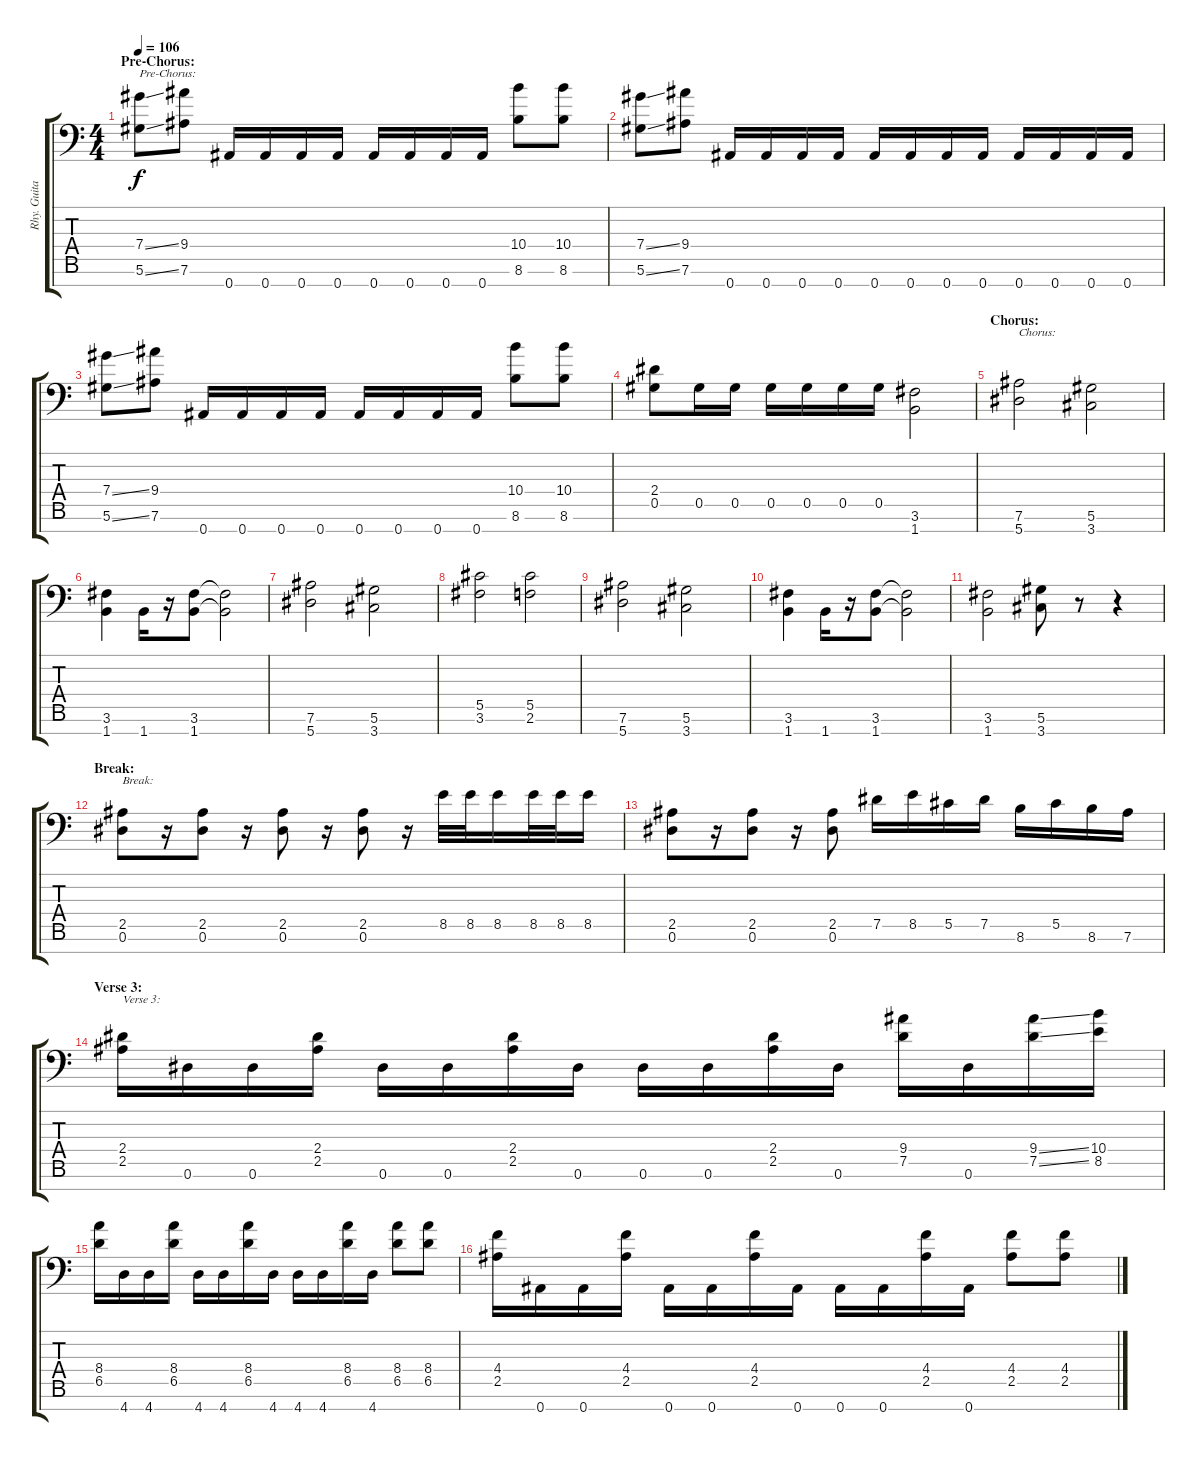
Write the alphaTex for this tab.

\track ("Rhy. Guitar 1" "Rhy. Guita") {instrument distortionguitar}
\staff {score tabs}
\tuning (Eb4 Bb3 Gb3 Db3 Ab2 Eb2 Bb1) {hide}
\ts (4 4)
\section ("" "Pre-Chorus:")
\tempo 106
\clef f4
\ks c
(7.4{ss} 5.6{ss}).8{txt "Pre-Chorus:" dy f} (9.4 7.6).8 0.7.16 0.7.16 0.7.16 0.7.16 0.7.16 0.7.16 0.7.16 0.7.16 (10.4 8.6).8 (10.4 8.6).8 |
(7.4{ss} 5.6{ss}).8 (9.4 7.6).8 0.7.16 0.7.16 0.7.16 0.7.16 0.7.16 0.7.16 0.7.16 0.7.16 0.7.16 0.7.16 0.7.16 0.7.16 |
(7.4{ss} 5.6{ss}).8 (9.4 7.6).8 0.7.16 0.7.16 0.7.16 0.7.16 0.7.16 0.7.16 0.7.16 0.7.16 (10.4 8.6).8 (10.4 8.6).8 |
(2.4 0.5).8 0.5.16 0.5.16 0.5.16 0.5.16 0.5.16 0.5.16 (3.6 1.7).2 |
\section ("" "Chorus:")
(7.6 5.7).2{txt "Chorus:"} (5.6 3.7).2 |
(3.6 1.7).4 1.7.16 r.16 (3.6 1.7).8 (3.6{t} 1.7{t}).2 |
(7.6 5.7).2 (5.6 3.7).2 |
(5.5 3.6).2 (5.5 2.6).2 |
(7.6 5.7).2 (5.6 3.7).2 |
(3.6 1.7).4 1.7.16 r.16 (3.6 1.7).8 (3.6{t} 1.7{t}).2 |
(3.6 1.7).2 (5.6 3.7).8 r.8 r.4 |
\section ("" "Break:")
(2.5 0.6).8{txt "Break:"} r.16 (2.5 0.6).8 r.16 (2.5 0.6).8 r.16 (2.5 0.6).8 r.16 8.5.32 8.5.32 8.5.16 8.5.32 8.5.32 8.5.16 |
(2.5 0.6).8 r.16 (2.5 0.6).8 r.16 (2.5 0.6).8 7.5.16 8.5.16 5.5.16 7.5.16 8.6.16 5.5.16 8.6.16 7.6.16 |
\section ("" "Verse 3:")
(2.4 2.5).16{txt "Verse 3:"} 0.6.16 0.6.16 (2.4 2.5).16 0.6.16 0.6.16 (2.4 2.5).16 0.6.16 0.6.16 0.6.16 (2.4 2.5).16 0.6.16 (9.4 7.5).16 0.6.16 (9.4{ss} 7.5{ss}).16 (10.4 8.5).16 |
(8.4 6.5).16 4.7.16 4.7.16 (8.4 6.5).16 4.7.16 4.7.16 (8.4 6.5).16 4.7.16 4.7.16 4.7.16 (8.4 6.5).16 4.7.16 (8.4 6.5).8 (8.4 6.5).8 |
(4.4 2.5).16 0.7.16 0.7.16 (4.4 2.5).16 0.7.16 0.7.16 (4.4 2.5).16 0.7.16 0.7.16 0.7.16 (4.4 2.5).16 0.7.16 (4.4 2.5).8 (4.4 2.5).8
